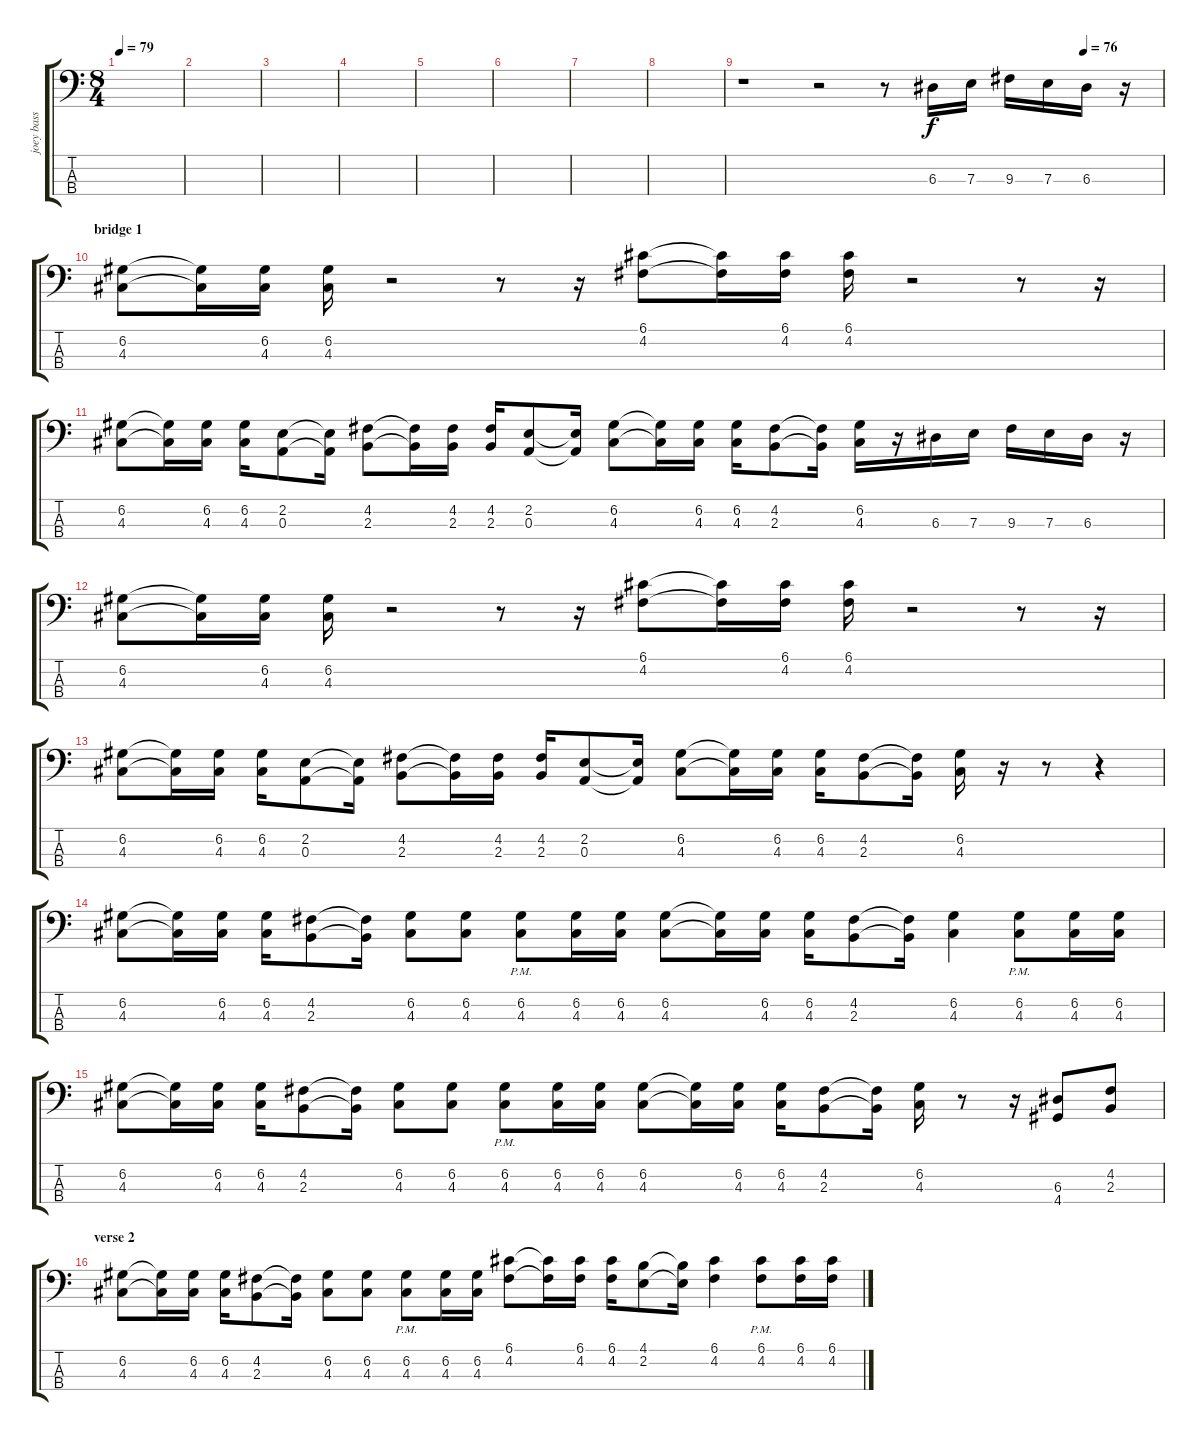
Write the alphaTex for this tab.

\track ("joey bass" "joey bass") {instrument electricbasspick}
\staff {score tabs}
\tuning (G2 D2 A1 E1) {hide}
\ts (8 4)
\tempo 79
\clef f4
\ks c
|
|
|
|
|
|
|
|
\tempo (76 0.8125)
r.1 r.2 r.8 6.3.16 7.3.16 9.3.16 7.3.16 6.3.16 r.16 |
\section ("" "bridge 1")
(6.2 4.3).8 (6.2{t} 4.3{t}).16 (6.2 4.3).16 (6.2 4.3).16 r.2 r.8 r.16 (6.1 4.2).8 (6.1{t} 4.2{t}).16 (6.1 4.2).16 (6.1 4.2).16 r.2 r.8 r.16 |
(6.2 4.3).8 (6.2{t} 4.3{t}).16 (6.2 4.3).16 (6.2 4.3).16 (2.2 0.3).8 (2.2{t} 0.3{t}).16 (4.2 2.3).8 (4.2{t} 2.3{t}).16 (4.2 2.3).16 (4.2 2.3).16 (2.2 0.3).8 (2.2{t} 0.3{t}).16 (6.2 4.3).8 (6.2{t} 4.3{t}).16 (6.2 4.3).16 (6.2 4.3).16 (4.2 2.3).8 (4.2{t} 2.3{t}).16 (6.2 4.3).16 r.16 6.3.16 7.3.16 9.3.16 7.3.16 6.3.16 r.16 |
(6.2 4.3).8 (6.2{t} 4.3{t}).16 (6.2 4.3).16 (6.2 4.3).16 r.2 r.8 r.16 (6.1 4.2).8 (6.1{t} 4.2{t}).16 (6.1 4.2).16 (6.1 4.2).16 r.2 r.8 r.16 |
(6.2 4.3).8 (6.2{t} 4.3{t}).16 (6.2 4.3).16 (6.2 4.3).16 (2.2 0.3).8 (2.2{t} 0.3{t}).16 (4.2 2.3).8 (4.2{t} 2.3{t}).16 (4.2 2.3).16 (4.2 2.3).16 (2.2 0.3).8 (2.2{t} 0.3{t}).16 (6.2 4.3).8 (6.2{t} 4.3{t}).16 (6.2 4.3).16 (6.2 4.3).16 (4.2 2.3).8 (4.2{t} 2.3{t}).16 (6.2 4.3).16 r.16 r.8 r.4 |
(6.2 4.3).8 (6.2{t} 4.3{t}).16 (6.2 4.3).16 (6.2 4.3).16 (4.2 2.3).8 (4.2{t} 2.3{t}).16 (6.2 4.3).8 (6.2 4.3).8 (6.2{pm} 4.3{pm}).8 (6.2 4.3).16 (6.2 4.3).16 (6.2 4.3).8 (6.2{t} 4.3{t}).16 (6.2 4.3).16 (6.2 4.3).16 (4.2 2.3).8 (4.2{t} 2.3{t}).16 (6.2 4.3).4 (6.2{pm} 4.3{pm}).8 (6.2 4.3).16 (6.2 4.3).16 |
(6.2 4.3).8 (6.2{t} 4.3{t}).16 (6.2 4.3).16 (6.2 4.3).16 (4.2 2.3).8 (4.2{t} 2.3{t}).16 (6.2 4.3).8 (6.2 4.3).8 (6.2{pm} 4.3{pm}).8 (6.2 4.3).16 (6.2 4.3).16 (6.2 4.3).8 (6.2{t} 4.3{t}).16 (6.2 4.3).16 (6.2 4.3).16 (4.2 2.3).8 (4.2{t} 2.3{t}).16 (6.2 4.3).16 r.8 r.16 (6.3 4.4).8 (4.2 2.3).8 |
\section ("" "verse 2")
(6.2 4.3).8 (6.2{t} 4.3{t}).16 (6.2 4.3).16 (6.2 4.3).16 (4.2 2.3).8 (4.2{t} 2.3{t}).16 (6.2 4.3).8 (6.2 4.3).8 (6.2{pm} 4.3{pm}).8 (6.2 4.3).16 (6.2 4.3).16 (6.1 4.2).8 (6.1{t} 4.2{t}).16 (6.1 4.2).16 (6.1 4.2).16 (4.1 2.2).8 (4.1{t} 2.2{t}).16 (6.1 4.2).4 (6.1{pm} 4.2{pm}).8 (6.1 4.2).16 (6.1 4.2).16
